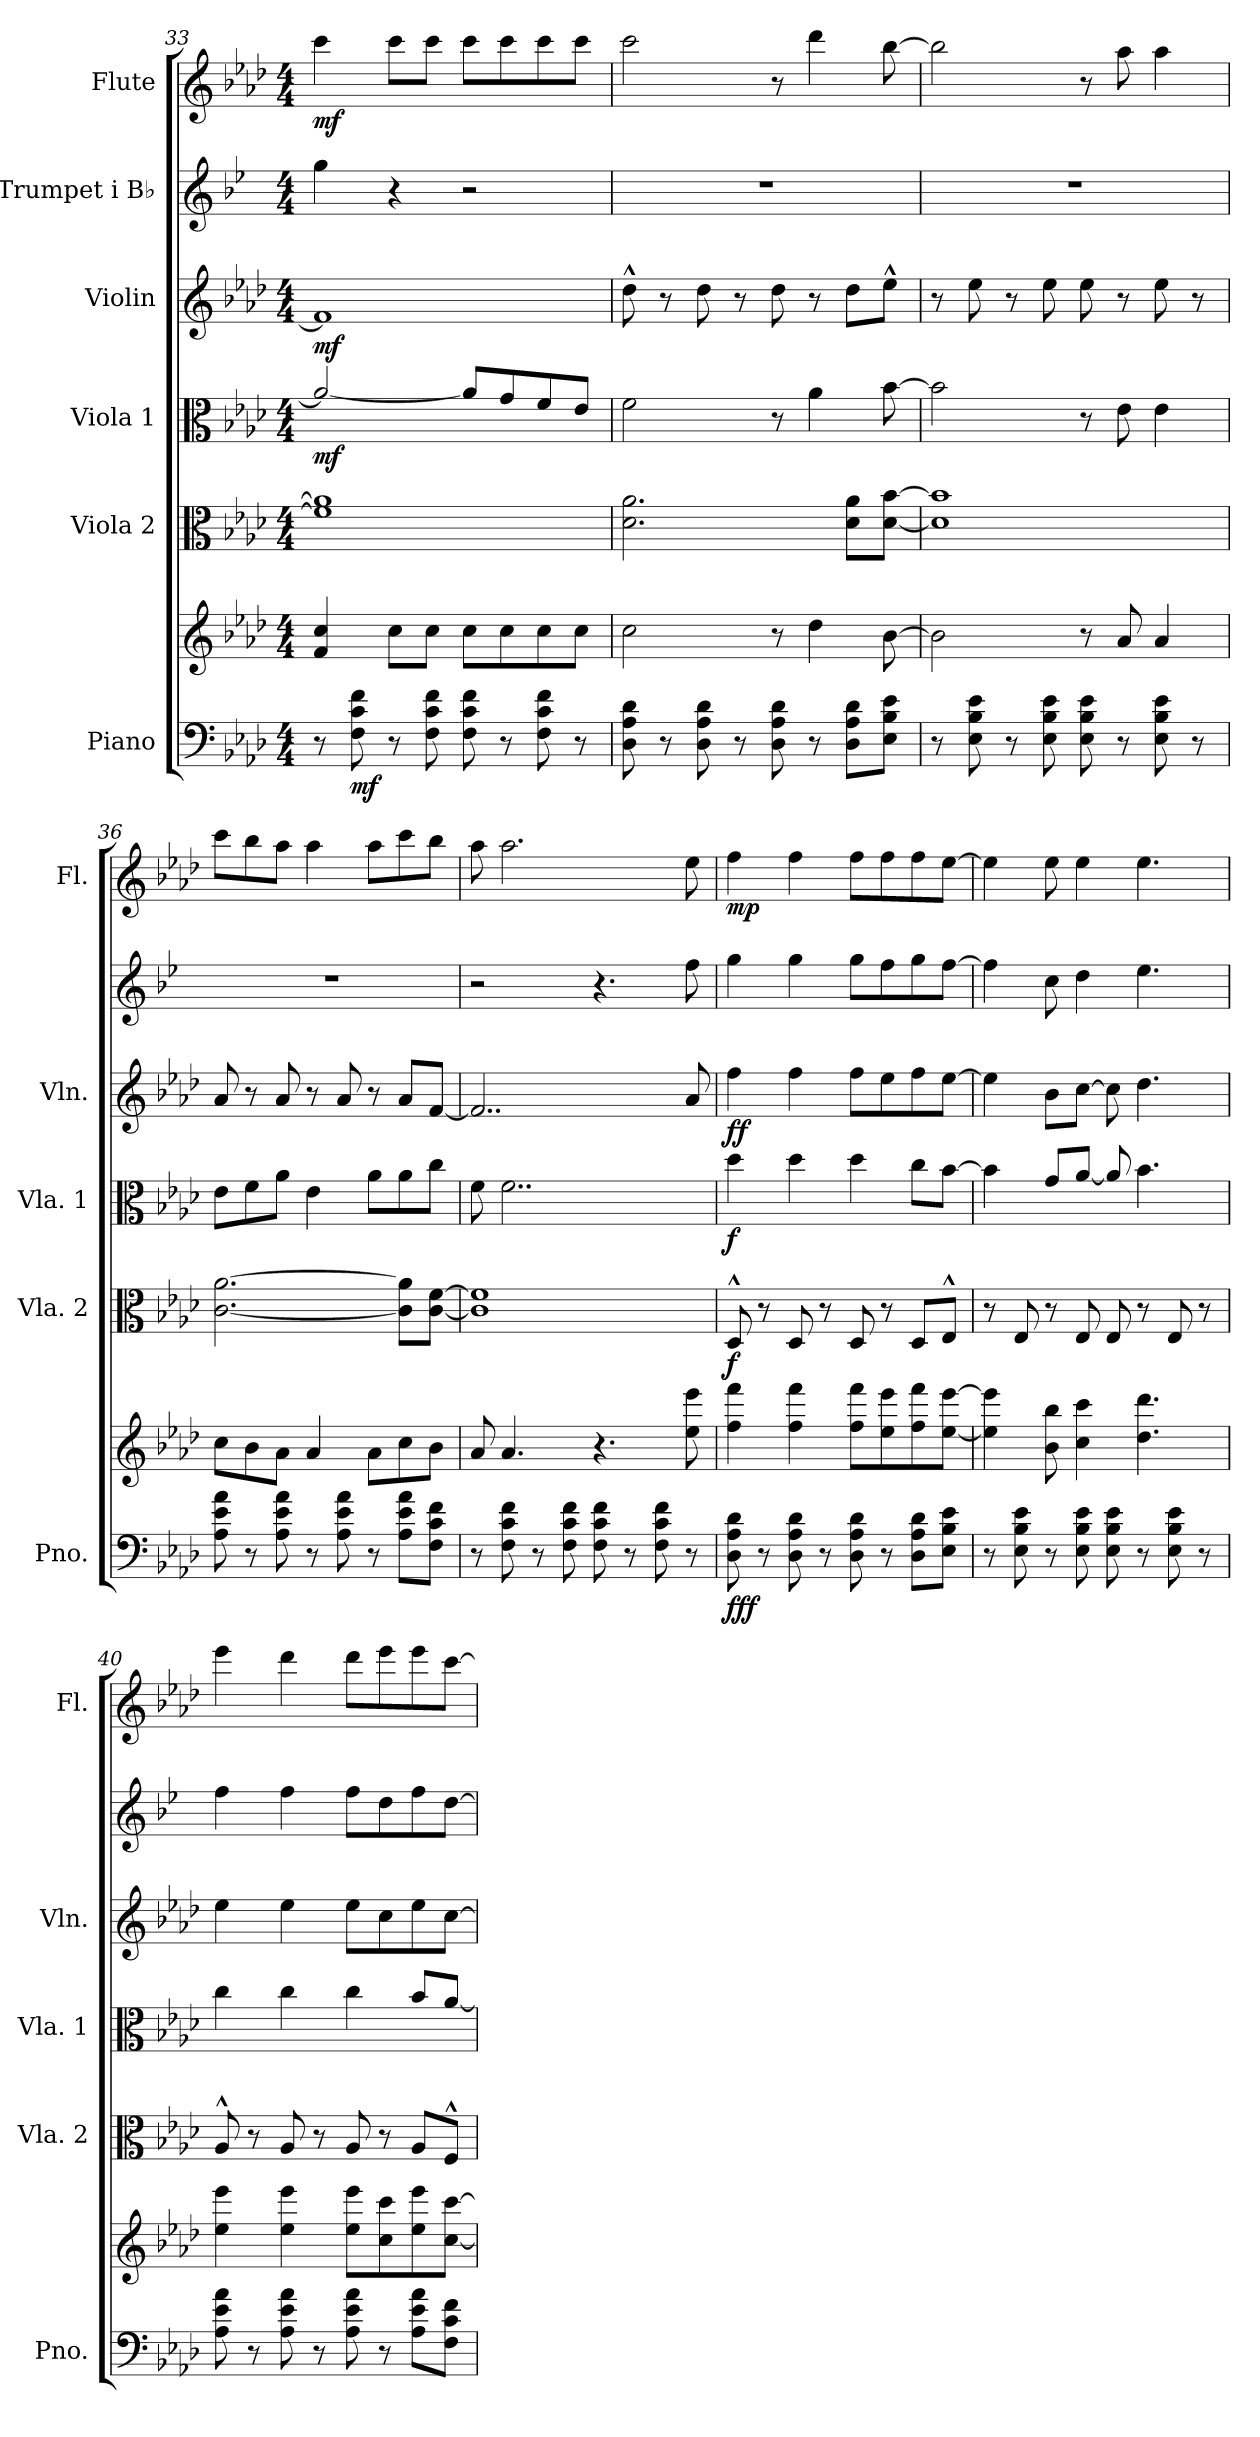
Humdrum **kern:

**kern	**kern	**dynam	**kern	**dynam	**kern	**dynam	**kern	**dynam	**kern	**kern	**dynam
*part6	*part6	*part6	*part5	*part5	*part4	*part4	*part3	*part3	*part2	*part1	*part1
*staff7	*staff6	*staff6/7	*staff5	*staff5	*staff4	*staff4	*staff3	*staff3	*staff2	*staff1	*staff1
*I"Piano	*	*	*I"Viola 2	*	*I"Viola 1	*	*I"Violin	*	*I"Trumpet i B♭	*I"Flute	*
*I'Pno.	*	*	*I'Vla. 2	*	*I'Vla. 1	*	*I'Vln.	*	*	*I'Fl.	*
*clefF4	*clefG2	*	*clefC3	*	*clefC3	*	*clefG2	*	*clefG2	*clefG2	*
*	*	*	*	*	*	*	*	*	*ITrd1c2	*	*
*k[b-e-a-d-]	*k[b-e-a-d-]	*	*k[b-e-a-d-]	*	*k[b-e-a-d-]	*	*k[b-e-a-d-]	*	*k[b-e-a-d-]	*k[b-e-a-d-]	*
*M4/4	*M4/4	*	*M4/4	*	*M4/4	*	*M4/4	*	*M4/4	*M4/4	*
=33	=33	=33	=33	=33	=33	=33	=33	=33	=33	=33	=33
!	!	!	!	!	!	!LO:DY:b	!	!LO:DY:b	!	!	!LO:DY:b
8r	4f/ 4cc/	.	1f] 1a-]	.	2a-/_	mf	1f]	mf	4ff\	4ccc\	mf
!	!	!LO:DY:b=2	!	!	!	!	!	!	!	!	!
8F\ 8c\ 8f\	.	mf	.	.	.	.	.	.	.	.	.
8r	8cc\L	.	.	.	.	.	.	.	4r	8ccc\L	.
8F\ 8c\ 8f\	8cc\J	.	.	.	.	.	.	.	.	8ccc\J	.
8F\ 8c\ 8f\	8cc\L	.	.	.	8a-/L]	.	.	.	2r	8ccc\L	.
8r	8cc\	.	.	.	8g/	.	.	.	.	8ccc\	.
8F\ 8c\ 8f\	8cc\	.	.	.	8f/	.	.	.	.	8ccc\	.
8r	8cc\J	.	.	.	8e-/J	.	.	.	.	8ccc\J	.
=34	=34	=34	=34	=34	=34	=34	=34	=34	=34	=34	=34
8D-\ 8A-\ 8d-\	2cc\	.	2.d-\ 2.a-\	.	2f\	.	8dd-^^\	.	1r	2ccc\	.
8r	.	.	.	.	.	.	8r	.	.	.	.
8D-\ 8A-\ 8d-\	.	.	.	.	.	.	8dd-\	.	.	.	.
8r	.	.	.	.	.	.	8r	.	.	.	.
8D-\ 8A-\ 8d-\	8r	.	.	.	8r	.	8dd-\	.	.	8r	.
8r	4dd-\	.	.	.	4a-\	.	8r	.	.	4ddd-\	.
8D-\ 8A-\ 8d-\L	.	.	8d-\ 8a-\L	.	.	.	8dd-\L	.	.	.	.
8E-\ 8B-\ 8e-\J	[8b-\	.	[8d-\ [8b-\J	.	[8b-\	.	8ee-^^\J	.	.	[8bb-\	.
=35	=35	=35	=35	=35	=35	=35	=35	=35	=35	=35	=35
8r	2b-\]	.	1d-] 1b-]	.	2b-\]	.	8r	.	1r	2bb-\]	.
8E-\ 8B-\ 8e-\	.	.	.	.	.	.	8ee-\	.	.	.	.
8r	.	.	.	.	.	.	8r	.	.	.	.
8E-\ 8B-\ 8e-\	.	.	.	.	.	.	8ee-\	.	.	.	.
8E-\ 8B-\ 8e-\	8r	.	.	.	8r	.	8ee-\	.	.	8r	.
8r	8a-/	.	.	.	8e-\	.	8r	.	.	8aa-\	.
8E-\ 8B-\ 8e-\	4a-/	.	.	.	4e-\	.	8ee-\	.	.	4aa-\	.
8r	.	.	.	.	.	.	8r	.	.	.	.
=36	=36	=36	=36	=36	=36	=36	=36	=36	=36	=36	=36
8A-\ 8e-\ 8a-\	8cc\L	.	[2.c\ [2.a-\	.	8e-\L	.	8a-/	.	1r	8ccc\L	.
8r	8b-\	.	.	.	8f\	.	8r	.	.	8bb-\	.
8A-\ 8e-\ 8a-\	8a-\J	.	.	.	8a-\J	.	8a-/	.	.	8aa-\J	.
8r	4a-/	.	.	.	4e-\	.	8r	.	.	4aa-\	.
8A-\ 8e-\ 8a-\	.	.	.	.	.	.	8a-/	.	.	.	.
8r	8a-\L	.	.	.	8a-\L	.	8r	.	.	8aa-\L	.
8A-\ 8e-\ 8a-\L	8cc\	.	8c\] 8a-\]L	.	8a-\	.	8a-/L	.	.	8ccc\	.
8F\ 8c\ 8f\J	8b-\J	.	[8c\ [8f\J	.	8cc\J	.	[8f/J	.	.	8bb-\J	.
!!LO:PB:g=z
=37	=37	=37	=37	=37	=37	=37	=37	=37	=37	=37	=37
8r	8a-/	.	1c] 1f]	.	8f\	.	2..f/]	.	2r	8aa-\	.
8F\ 8c\ 8f\	4.a-/	.	.	.	2..f\	.	.	.	.	2.aa-\	.
8r	.	.	.	.	.	.	.	.	.	.	.
8F\ 8c\ 8f\	.	.	.	.	.	.	.	.	.	.	.
8F\ 8c\ 8f\	4.r	.	.	.	.	.	.	.	4.r	.	.
8r	.	.	.	.	.	.	.	.	.	.	.
8F\ 8c\ 8f\	.	.	.	.	.	.	.	.	.	.	.
8r	8ee-\ 8eee-\	.	.	.	.	.	8a-/	.	8ee-\	8ee-\	.
=38	=38	=38	=38	=38	=38	=38	=38	=38	=38	=38	=38
!	!	!LO:DY:b=2	!	!LO:DY:b	!	!LO:DY:b	!	!LO:DY:b	!	!	!LO:DY:b
8D-\ 8A-\ 8d-\	4ff\ 4fff\	fff	8D-^^/	f	4dd-\	f	4ff\	ff	4ff\	4ff\	mp
8r	.	.	8r	.	.	.	.	.	.	.	.
8D-\ 8A-\ 8d-\	4ff\ 4fff\	.	8D-/	.	4dd-\	.	4ff\	.	4ff\	4ff\	.
8r	.	.	8r	.	.	.	.	.	.	.	.
8D-\ 8A-\ 8d-\	8ff\ 8fff\L	.	8D-/	.	4dd-\	.	8ff\L	.	8ff\L	8ff\L	.
8r	8ee-\ 8eee-\	.	8r	.	.	.	8ee-\	.	8ee-\	8ff\	.
8D-\ 8A-\ 8d-\L	8ff\ 8fff\	.	8D-/L	.	8cc\L	.	8ff\	.	8ff\	8ff\	.
8E-\ 8B-\ 8e-\J	[8ee-\ [8eee-\J	.	8E-^^/J	.	[8b-\J	.	[8ee-\J	.	[8ee-\J	[8ee-\J	.
=39	=39	=39	=39	=39	=39	=39	=39	=39	=39	=39	=39
8r	4ee-\] 4eee-\]	.	8r	.	4b-\]	.	4ee-\]	.	4ee-\]	4ee-\]	.
8E-\ 8B-\ 8e-\	.	.	8E-/	.	.	.	.	.	.	.	.
8r	8b-\ 8bb-\	.	8r	.	8g/L	.	8b-\L	.	8b-\	8ee-\	.
8E-\ 8B-\ 8e-\	4cc\ 4ccc\	.	8E-/	.	[8a-/J	.	[8cc\J	.	4cc\	4ee-\	.
8E-\ 8B-\ 8e-\	.	.	8E-/	.	8a-/]	.	8cc\]	.	.	.	.
8r	4.dd-\ 4.ddd-\	.	8r	.	4.b-\	.	4.dd-\	.	4.dd-\	4.ee-\	.
8E-\ 8B-\ 8e-\	.	.	8E-/	.	.	.	.	.	.	.	.
8r	.	.	8r	.	.	.	.	.	.	.	.
=40	=40	=40	=40	=40	=40	=40	=40	=40	=40	=40	=40
8A-\ 8e-\ 8a-\	4ee-\ 4eee-\	.	8A-^^/	.	4cc\	.	4ee-\	.	4ee-\	4eee-\	.
8r	.	.	8r	.	.	.	.	.	.	.	.
8A-\ 8e-\ 8a-\	4ee-\ 4eee-\	.	8A-/	.	4cc\	.	4ee-\	.	4ee-\	4ddd-\	.
8r	.	.	8r	.	.	.	.	.	.	.	.
8A-\ 8e-\ 8a-\	8ee-\ 8eee-\L	.	8A-/	.	4cc\	.	8ee-\L	.	8ee-\L	8ddd-\L	.
8r	8cc\ 8ccc\	.	8r	.	.	.	8cc\	.	8cc\	8eee-\	.
8A-\ 8e-\ 8a-\L	8ee-\ 8eee-\	.	8A-/L	.	8b-/L	.	8ee-\	.	8ee-\	8eee-\	.
8F\ 8c\ 8f\J	[8cc\ [8ccc\J	.	8F^^/J	.	[8a-/J	.	[8cc\J	.	[8cc\J	[8ccc\J	.
=	=	=	=	=	=	=	=	=	=	=	=
*-	*-	*-	*-	*-	*-	*-	*-	*-	*-	*-	*-
